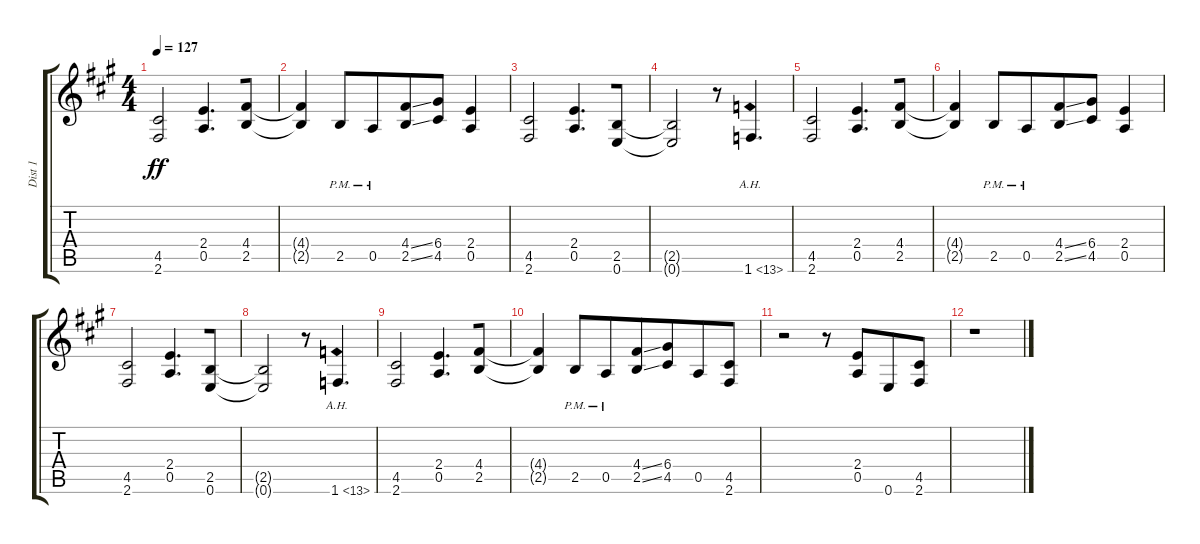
\track ("Dist 1" "Dist 1") {instrument distortionguitar}
\staff {score tabs}
\tuning (E4 B3 G3 D3 A2 E2) {hide}
\ts (4 4)
\tempo 127
\clef g2
\ks a
(4.5 2.6).2{dy ff beam merge} (2.4 0.5).4{d beam merge} (4.4 2.5).8 |
(4.4{t} 2.5{t}).4{beam merge} 2.5{pm}.8{beam merge} 0.5{pm}.8{beam merge} (4.4{ss} 2.5{ss}).8{beam merge} (6.4 4.5).8{beam merge} (2.4 0.5).4 |
(4.5 2.6).2{beam merge} (2.4 0.5).4{d beam merge} (2.5 0.6).8 |
(2.5{t} 0.6{t}).2{beam merge} r.8{beam merge} 1.6{ah 12}.4{d} |
(4.5 2.6).2{beam merge} (2.4 0.5).4{d beam merge} (4.4 2.5).8 |
(4.4{t} 2.5{t}).4{beam merge} 2.5{pm}.8{beam merge} 0.5{pm}.8{beam merge} (4.4{ss} 2.5{ss}).8{beam merge} (6.4 4.5).8{beam merge} (2.4 0.5).4 |
(4.5 2.6).2{beam merge} (2.4 0.5).4{d beam merge} (2.5 0.6).8 |
(2.5{t} 0.6{t}).2{beam merge} r.8{beam merge} 1.6{ah 12}.4{d} |
(4.5 2.6).2{beam merge} (2.4 0.5).4{d beam merge} (4.4 2.5).8 |
(4.4{t} 2.5{t}).4{beam merge} 2.5{pm}.8{beam merge} 0.5{pm}.8{beam merge} (4.4{ss} 2.5{ss}).8 (6.4 4.5).8{beam merge} 0.5.8{beam merge} (4.5 2.6).8 |
r.2{beam merge} r.8{beam merge} (2.4 0.5).8{beam merge} 0.6.8{beam merge} (4.5 2.6).8 |
r.1
